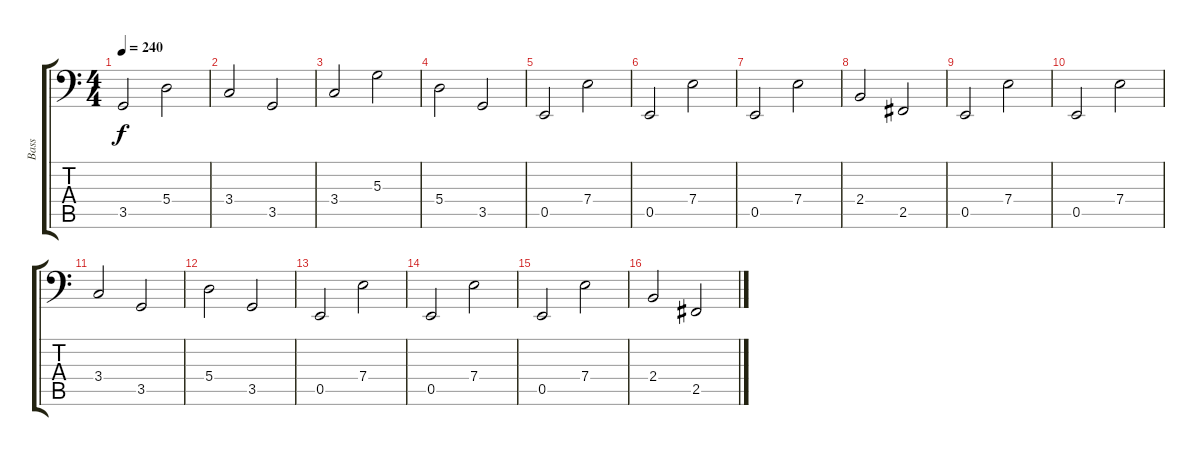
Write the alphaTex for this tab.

\track ("Bass" "Bass") {instrument fretlessbass}
\staff {score tabs}
\tuning (C3 G2 D2 A1 E1 B0) {hide}
\ts (4 4)
\tempo 240
\clef f4
\ks c
3.5.2{dy f} 5.4.2 |
3.4.2 3.5.2 |
3.4.2 5.3.2 |
5.4.2 3.5.2 |
0.5.2 7.4.2 |
0.5.2 7.4.2 |
0.5.2 7.4.2 |
2.4.2 2.5.2 |
0.5.2 7.4.2 |
0.5.2 7.4.2 |
3.4.2 3.5.2 |
5.4.2 3.5.2 |
0.5.2 7.4.2 |
0.5.2 7.4.2 |
0.5.2 7.4.2 |
2.4.2 2.5.2
